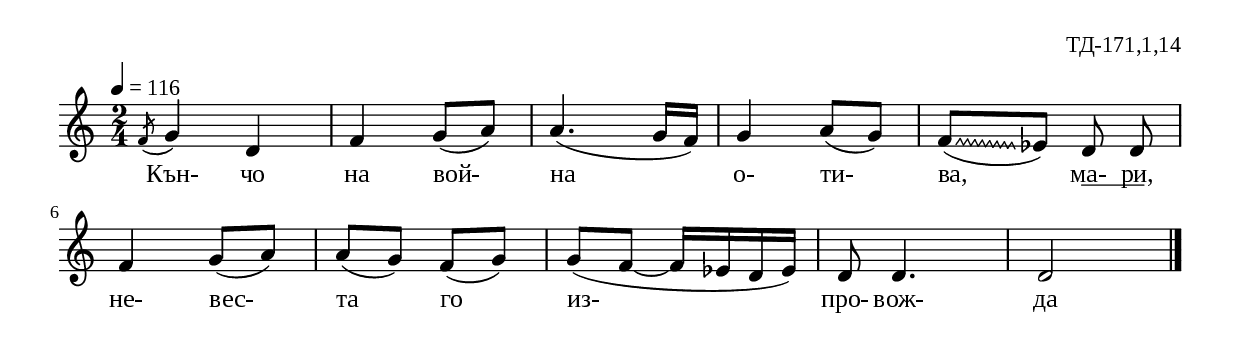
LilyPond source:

%{
TD_171_1_14
%}

\include "td-preamble.ly"

\score {
\relative c' {
 \tempo 4 = 116
  \time 2/4 
\acciaccatura f8 g4 d 
f g8( a) a4.( g16 f) g4 a8( g) 
\override Glissando #'style = #'zigzag
\noteFi f8\glissando( ees) d\noBeam d 
\break
f4 g8( a) a( g) f( g) g( f~ f16 ees d ees) d8 d4. d2 
 \bar "|." 
}
\addlyrics { Кън- чо на вой- на о- ти- ва, 
ма- \startTextSpan ри, \stopTextSpan не- вес- та го из- про- вож- да }
%
\layout {
  indent = #0
  line-width = 190\mm
  ragged-right=##f
\context {
      \Lyrics
      \consists "Text_spanner_engraver"
      \override TextSpanner #'direction = #DOWN
      \override TextSpanner #'style = #'line    
      \override TextSpanner #'outside-staff-priority = ##f
      \override TextSpanner #'padding = #0.2 % sets the distance of the line from the lyrics
      \override TextSpanner #'bound-details =
      #`((left . ((Y . 0)
                  (padding . 0)
                  (attach-dir . ,LEFT)))
         (left-broken . ((end-on-note . #t)))
         (right . ((Y . 0)
                   (padding . 0)
                   (attach-dir . ,RIGHT))))
    }
  
}
%
\midi { 
	\context {
		\Score
		tempoWholesPerMinute = #(ly:make-moment 116 4)
		}
	}
}

\header{
  opus = "ТД-171,1,14"
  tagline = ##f
}

\paper  {
	 myStaffSize = #20
	 #(define fonts
	 (make-pango-font-tree "Times New Roman"
	 "Nimbus Sans"
	 "Luxi Mono"
	 (/ myStaffSize 20)))
  }

